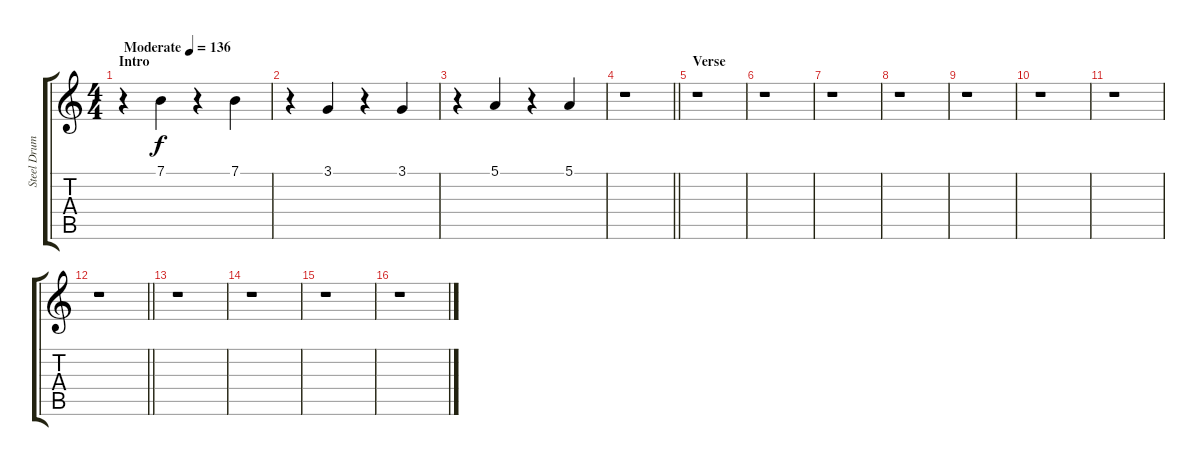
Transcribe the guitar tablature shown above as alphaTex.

\track ("Steel Drums" "Steel Drum") {instrument steeldrums}
\staff {score tabs}
\tuning (E4 B3 G3 D3 A2 E2) {hide}
\ts (4 4)
\section ("" "Intro")
\tempo (136 "Moderate")
\clef g2
\ks c
r.4{dy f instrument steeldrums} 7.1.4 r.4 7.1.4 |
r.4 3.1.4 r.4 3.1.4 |
r.4 5.1.4 r.4 5.1.4 |
\barLineRight lightlight
r.1 |
\section ("" "Verse")
r.1 |
r.1 |
r.1 |
r.1 |
r.1 |
r.1 |
r.1 |
\barLineRight lightlight
r.1 |
r.1 |
r.1 |
r.1 |
r.1
